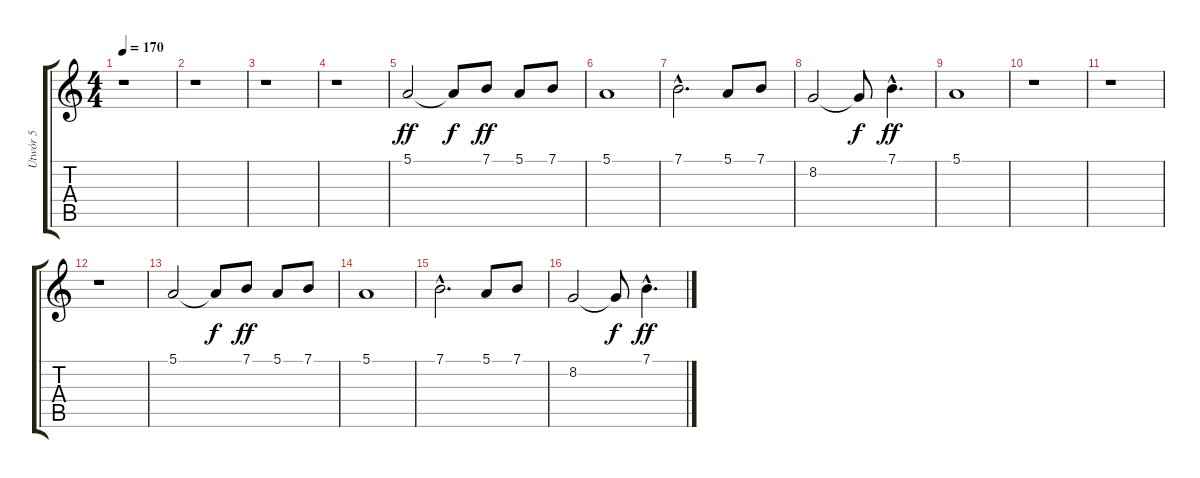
\track ("Utwór 5" "Utwór 5") {instrument lead6voice}
\staff {score tabs}
\tuning (E4 B3 G3 D3 A2 E2) {hide}
\ts (4 4)
\tempo 170
\clef g2
\ks c
r.1{dy ff} |
r.1 |
r.1 |
r.1 |
5.1.2 5.1{t}.8{dy f} 7.1.8{dy ff} 5.1.8 7.1.8 |
5.1.1 |
7.1{hac}.2{d} 5.1.8 7.1.8 |
8.2.2 8.2{t}.8{dy f} 7.1{hac}.4{d dy ff} |
5.1.1 |
r.1 |
r.1 |
r.1 |
5.1.2 5.1{t}.8{dy f} 7.1.8{dy ff} 5.1.8 7.1.8 |
5.1.1 |
7.1{hac}.2{d} 5.1.8 7.1.8 |
8.2.2 8.2{t}.8{dy f} 7.1{hac}.4{d dy ff}
